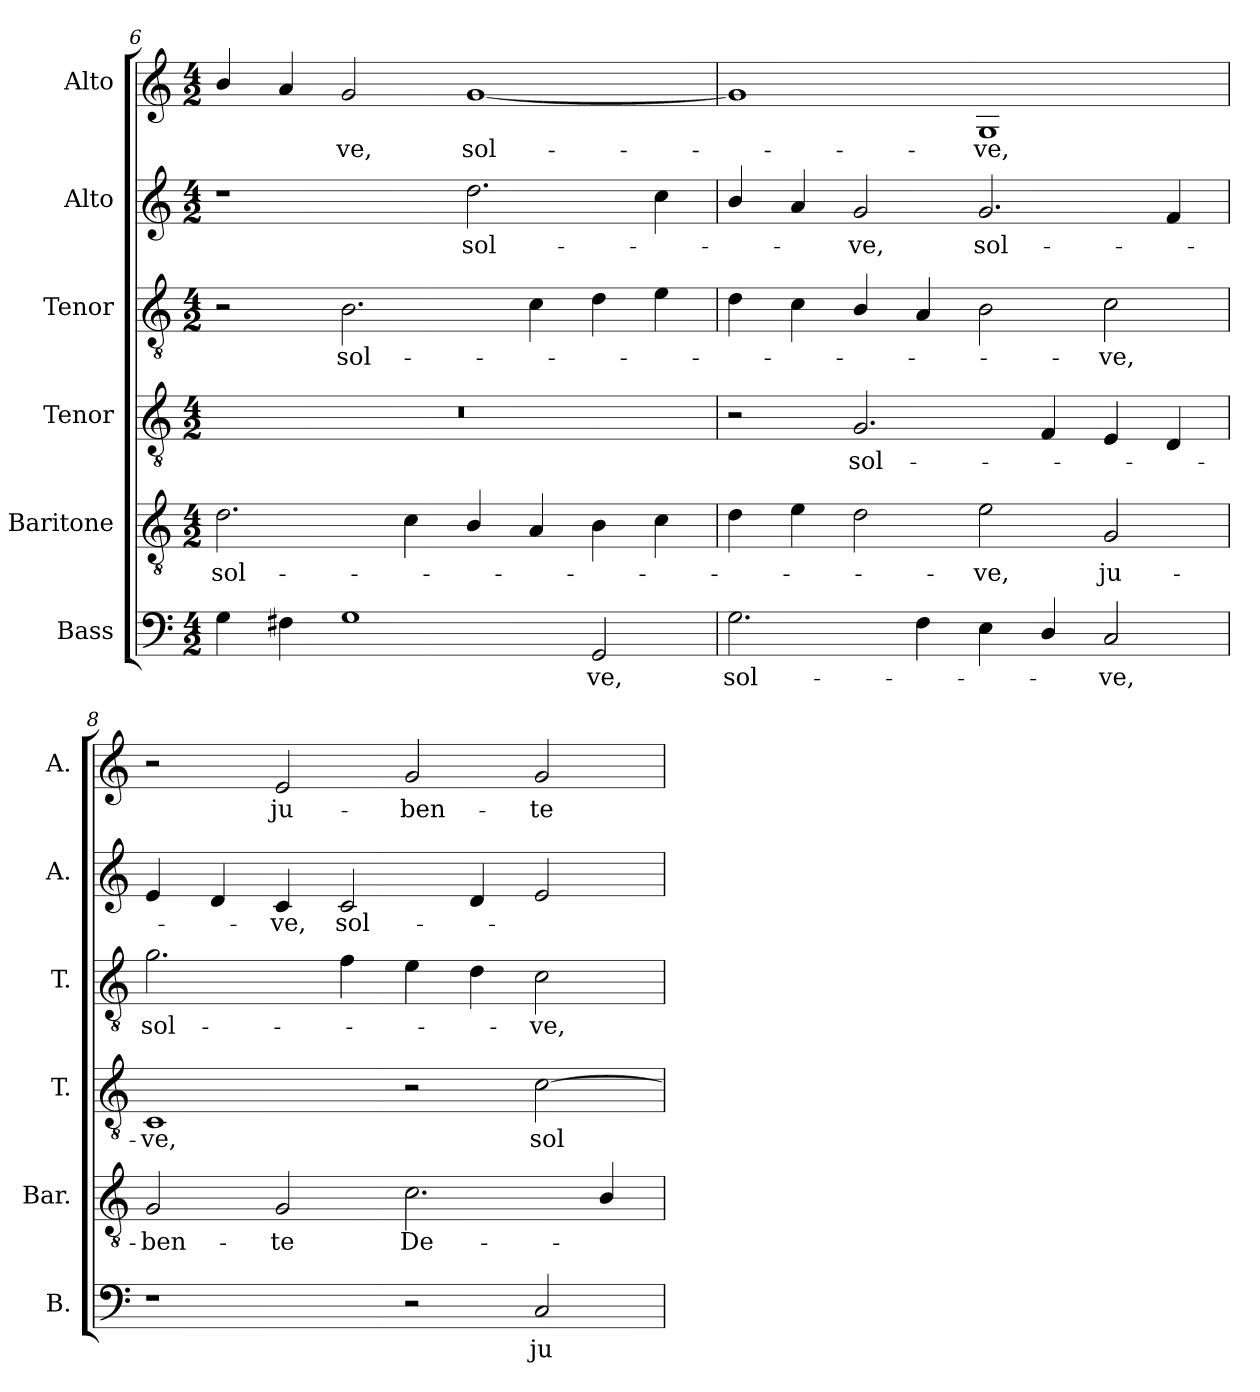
**kern	**text	**kern	**text	**kern	**text	**kern	**text	**kern	**text	**kern	**text
*part6	*part6	*part5	*part5	*part4	*part4	*part3	*part3	*part2	*part2	*part1	*part1
*staff6	*staff6	*staff5	*staff5	*staff4	*staff4	*staff3	*staff3	*staff2	*staff2	*staff1	*staff1
*I"Bass	*	*I"Baritone	*	*I"Tenor	*	*I"Tenor	*	*I"Alto	*	*I"Alto	*
*I'B.	*	*I'Bar.	*	*I'T.	*	*I'T.	*	*I'A.	*	*I'A.	*
*clefF4	*	*clefGv2	*	*clefGv2	*	*clefGv2	*	*clefG2	*	*clefG2	*
*	*	*ITrd7c12	*	*ITrd7c12	*	*ITrd7c12	*	*	*	*	*
*k[]	*	*k[]	*	*k[]	*	*k[]	*	*k[]	*	*k[]	*
*C:	*	*C:	*	*C:	*	*C:	*	*C:	*	*C:	*
*M4/2	*	*M4/2	*	*M4/2	*	*M4/2	*	*M4/2	*	*M4/2	*
=6	=6	=6	=6	=6	=6	=6	=6	=6	=6	=6	=6
!	!	!	!LO:LY:b:color=#000000	!LO:N:vis=1	!	!	!	!	!	!	!
4Gi\	.	2.Di\	sol-	0r	.	2r	.	1r	.	4bi/	.
4F#Xi\	.	.	.	.	.	.	.	.	.	4ai/	.
!	!	!	!	!	!	!	!LO:LY:b:color=#000000	!	!	!	!
!	!	!	!	!	!	!	!	!	!	!	!LO:LY:b:color=#000000
1Gi	.	.	.	.	.	2.BBi\	sol-	.	.	2gi/	-ve,
.	.	4Ci\	.	.	.	.	.	.	.	.	.
!	!	!	!	!	!	!	!	!	!LO:LY:b:color=#000000	!	!
!	!	!	!	!	!	!	!	!	!	!	!LO:LY:b:color=#000000
.	.	4BBi/	.	.	.	.	.	2.ddi\	sol-	[1gi	sol-
.	.	4AAi/	.	.	.	4Ci\	.	.	.	.	.
!	!LO:LY:b:color=#000000	!	!	!	!	!	!	!	!	!	!
2GGi/	-ve,	4BBi\	.	.	.	4Di\	.	.	.	.	.
.	.	4Ci\	.	.	.	4Ei\	.	4cci\	.	.	.
=7	=7	=7	=7	=7	=7	=7	=7	=7	=7	=7	=7
!	!LO:LY:b:color=#000000	!	!	!	!	!	!	!	!	!	!
2.Gi\	sol-	4Di\	.	2r	.	4Di\	.	4bi/	.	1gi]	.
.	.	4Ei\	.	.	.	4Ci\	.	4ai/	.	.	.
!	!	!	!	!	!LO:LY:b:color=#000000	!	!	!	!	!	!
!	!	!	!	!	!	!	!	!	!LO:LY:b:color=#000000	!	!
.	.	2Di\	.	2.GGi/	sol-	4BBi/	.	2gi/	-ve,	.	.
4Fi\	.	.	.	.	.	4AAi/	.	.	.	.	.
!	!	!	!LO:LY:b:color=#000000	!	!	!	!	!	!	!	!
!	!	!	!	!	!	!	!	!	!LO:LY:b:color=#000000	!	!
!	!	!	!	!	!	!	!	!	!	!	!LO:LY:b:color=#000000
4Ei\	.	2Ei\	-ve,	.	.	2BBi\	.	2.gi/	sol-	1Gi	-ve,
4Di/	.	.	.	4FFi/	.	.	.	.	.	.	.
!	!LO:LY:b:color=#000000	!	!	!	!	!	!	!	!	!	!
!	!	!	!LO:LY:b:color=#000000	!	!	!	!	!	!	!	!
!	!	!	!	!	!	!	!LO:LY:b:color=#000000	!	!	!	!
2Ci/	-ve,	2GGi/	ju-	4EEi/	.	2Ci\	-ve,	.	.	.	.
.	.	.	.	4DDi/	.	.	.	4fi/	.	.	.
=8	=8	=8	=8	=8	=8	=8	=8	=8	=8	=8	=8
!	!	!	!LO:LY:b:color=#000000	!	!	!	!	!	!	!	!
!	!	!	!	!	!LO:LY:b:color=#000000	!	!	!	!	!	!
!	!	!	!	!	!	!	!LO:LY:b:color=#000000	!	!	!	!
1r	.	2GGi/	-ben-	1CCi	-ve,	2.Gi\	sol-	4ei/	.	2r	.
.	.	.	.	.	.	.	.	4di/	.	.	.
!	!	!	!LO:LY:b:color=#000000	!	!	!	!	!	!	!	!
!	!	!	!	!	!	!	!	!	!LO:LY:b:color=#000000	!	!
!	!	!	!	!	!	!	!	!	!	!	!LO:LY:b:color=#000000
.	.	2GGi/	-te	.	.	.	.	4ci/	-ve,	2ei/	ju-
!	!	!	!	!	!	!	!	!	!LO:LY:b:color=#000000	!	!
.	.	.	.	.	.	4Fi\	.	2ci/	sol-	.	.
!	!	!	!LO:LY:b:color=#000000	!	!	!	!	!	!	!	!
!	!	!	!	!	!	!	!	!	!	!	!LO:LY:b:color=#000000
2r	.	2.Ci\	De-	2r	.	4Ei\	.	.	.	2gi/	-ben-
.	.	.	.	.	.	4Di\	.	4di/	.	.	.
!	!LO:LY:b:color=#000000	!	!	!	!	!	!	!	!	!	!
!	!	!	!	!	!LO:LY:b:color=#000000	!	!	!	!	!	!
!	!	!	!	!	!	!	!LO:LY:b:color=#000000	!	!	!	!
!	!	!	!	!	!	!	!	!	!	!	!LO:LY:b:color=#000000
2Ci/	ju-	.	.	[2Ci\	sol-	2Ci\	-ve,	2ei/	.	2gi/	-te
.	.	4BBi/	.	.	.	.	.	.	.	.	.
=	=	=	=	=	=	=	=	=	=	=	=
*-	*-	*-	*-	*-	*-	*-	*-	*-	*-	*-	*-
